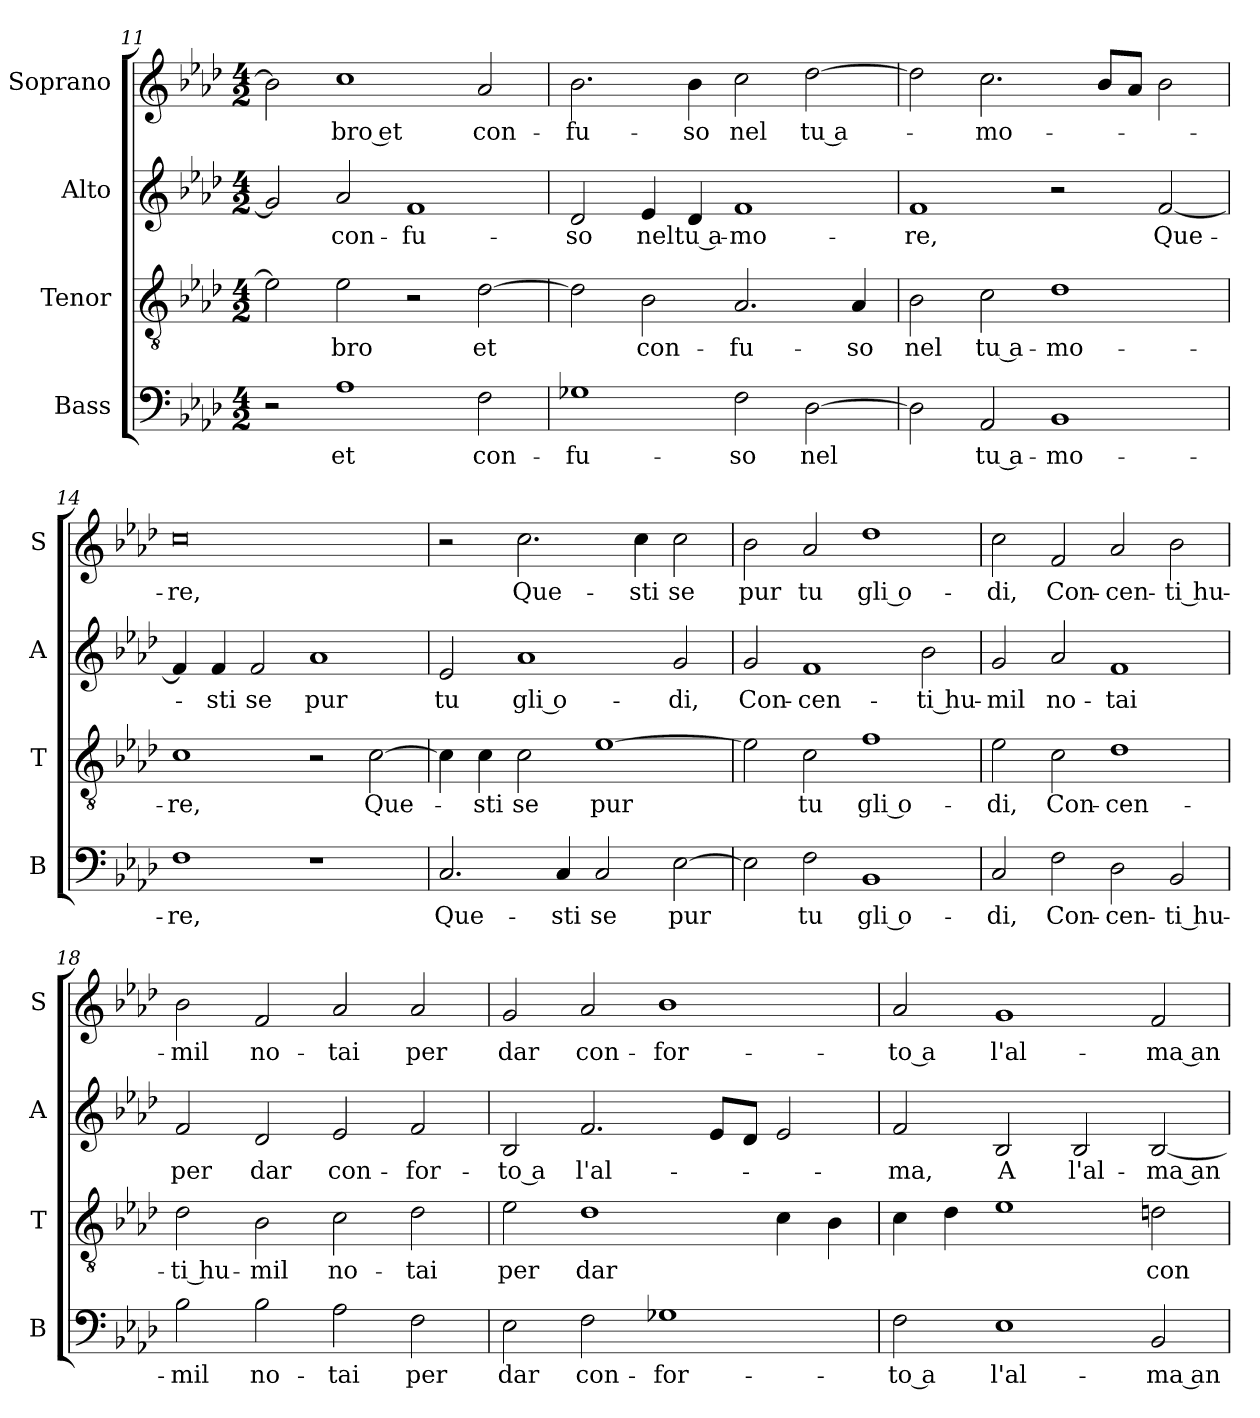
**kern	**text	**kern	**text	**kern	**text	**kern	**text
*part4	*part4	*part3	*part3	*part2	*part2	*part1	*part1
*staff4	*staff4	*staff3	*staff3	*staff2	*staff2	*staff1	*staff1
*I"Bass	*	*I"Tenor	*	*I"Alto	*	*I"Soprano	*
*I'B	*	*I'T	*	*I'A	*	*I'S	*
*clefF4	*	*clefGv2	*	*clefG2	*	*clefG2	*
*k[b-e-a-d-]	*	*k[b-e-a-d-]	*	*k[b-e-a-d-]	*	*k[b-e-a-d-]	*
*A-:	*	*A-:	*	*A-:	*	*A-:	*
*M4/2	*	*M4/2	*	*M4/2	*	*M4/2	*
=11	=11	=11	=11	=11	=11	=11	=11
2r	.	2e-\]	.	2g/]	.	2b-\]	.
!	!LO:LY:b	!	!LO:LY:b	!	!LO:LY:b	!	!LO:LY:b
1A-	et	2e-\	-bro	2a-/	con-	1cc	-bro et
!	!	!	!	!	!LO:LY:b	!	!
.	.	2r	.	1f	-fu-	.	.
!	!LO:LY:b	!	!LO:LY:b	!	!	!	!LO:LY:b
2F\	con-	[2d-\	et	.	.	2a-/	con-
=12	=12	=12	=12	=12	=12	=12	=12
!	!LO:LY:b	!	!	!	!LO:LY:b	!	!LO:LY:b
1G-X	-fu-	2d-\]	.	2d-/	-so	2.b-\	-fu-
!	!	!	!LO:LY:b	!	!LO:LY:b	!	!
.	.	2B-\	con-	4e-/	nel	.	.
!	!	!	!	!	!LO:LY:b	!	!LO:LY:b
.	.	.	.	4d-/	tu a-	4b-\	-so
!	!LO:LY:b	!	!LO:LY:b	!	!LO:LY:b	!	!LO:LY:b
2F\	-so	2.A-/	-fu-	1f	-mo-	2cc\	nel
!	!LO:LY:b	!	!	!	!	!	!LO:LY:b
[2D-\	nel	.	.	.	.	[2dd-\	tu a-
!	!	!	!LO:LY:b	!	!	!	!
.	.	4A-/	-so	.	.	.	.
!!LO:PB:g=z
=13	=13	=13	=13	=13	=13	=13	=13
!	!	!	!LO:LY:b	!	!LO:LY:b	!	!
2D-\]	.	2B-\	nel	1f	-re,	2dd-\]	.
!	!LO:LY:b	!	!LO:LY:b	!	!	!	!LO:LY:b
2AA-/	tu a-	2c\	tu a-	.	.	2.cc\	-mo-
!	!LO:LY:b	!	!LO:LY:b	!	!	!	!
1BB-	-mo-	1d-	-mo-	2r	.	.	.
.	.	.	.	.	.	8b-/L	.
.	.	.	.	.	.	8a-/J	.
!	!	!	!	!	!LO:LY:b	!	!
.	.	.	.	[2f/	Que-	2b-\	.
=14	=14	=14	=14	=14	=14	=14	=14
!	!LO:LY:b	!	!LO:LY:b	!	!	!	!LO:LY:b
1F	-re,	1c	-re,	4f/]	.	0cc	-re,
!	!	!	!	!	!LO:LY:b	!	!
.	.	.	.	4f/	-sti	.	.
!	!	!	!	!	!LO:LY:b	!	!
.	.	.	.	2f/	se	.	.
!	!	!	!	!	!LO:LY:b	!	!
1r	.	2r	.	1a-	pur	.	.
!	!	!	!LO:LY:b	!	!	!	!
.	.	[2c\	Que-	.	.	.	.
=15	=15	=15	=15	=15	=15	=15	=15
!	!LO:LY:b	!	!	!	!LO:LY:b	!	!
2.C/	Que-	4c\]	.	2e-/	tu	2r	.
!	!	!	!LO:LY:b	!	!	!	!
.	.	4c\	-sti	.	.	.	.
!	!	!	!LO:LY:b	!	!LO:LY:b	!	!LO:LY:b
.	.	2c\	se	1a-	gli o-	2.cc\	Que-
!	!LO:LY:b	!	!	!	!	!	!
4C/	-sti	.	.	.	.	.	.
!	!LO:LY:b	!	!LO:LY:b	!	!	!	!
2C/	se	[1e-	pur	.	.	.	.
!	!	!	!	!	!	!	!LO:LY:b
.	.	.	.	.	.	4cc\	-sti
!	!LO:LY:b	!	!	!	!LO:LY:b	!	!LO:LY:b
[2E-\	pur	.	.	2g/	-di,	2cc\	se
=16	=16	=16	=16	=16	=16	=16	=16
!	!	!	!	!	!LO:LY:b	!	!LO:LY:b
2E-\]	.	2e-\]	.	2g/	Con-	2b-\	pur
!	!LO:LY:b	!	!LO:LY:b	!	!LO:LY:b	!	!LO:LY:b
2F\	tu	2c\	tu	1f	-cen-	2a-/	tu
!	!LO:LY:b	!	!LO:LY:b	!	!	!	!LO:LY:b
1BB-	gli o-	1f	gli o-	.	.	1dd-	gli o-
!	!	!	!	!	!LO:LY:b	!	!
.	.	.	.	2b-\	-ti hu-	.	.
!!LO:LB:g=z
=17	=17	=17	=17	=17	=17	=17	=17
!	!LO:LY:b	!	!LO:LY:b	!	!LO:LY:b	!	!LO:LY:b
2C/	-di,	2e-\	-di,	2g/	-mil	2cc\	-di,
!	!LO:LY:b	!	!LO:LY:b	!	!LO:LY:b	!	!LO:LY:b
2F\	Con-	2c\	Con-	2a-/	no-	2f/	Con-
!	!LO:LY:b	!	!LO:LY:b	!	!LO:LY:b	!	!LO:LY:b
2D-\	-cen-	1d-	-cen-	1f	-tai	2a-/	-cen-
!	!LO:LY:b	!	!	!	!	!	!LO:LY:b
2BB-/	-ti hu-	.	.	.	.	2b-\	-ti hu-
=18	=18	=18	=18	=18	=18	=18	=18
!	!LO:LY:b	!	!LO:LY:b	!	!LO:LY:b	!	!LO:LY:b
2B-\	-mil	2d-\	-ti hu-	2f/	per	2b-\	-mil
!	!LO:LY:b	!	!LO:LY:b	!	!LO:LY:b	!	!LO:LY:b
2B-\	no-	2B-\	-mil	2d-/	dar	2f/	no-
!	!LO:LY:b	!	!LO:LY:b	!	!LO:LY:b	!	!LO:LY:b
2A-\	-tai	2c\	no-	2e-/	con-	2a-/	-tai
!	!LO:LY:b	!	!LO:LY:b	!	!LO:LY:b	!	!LO:LY:b
2F\	per	2d-\	-tai	2f/	-for-	2a-/	per
=19	=19	=19	=19	=19	=19	=19	=19
!	!LO:LY:b	!	!LO:LY:b	!	!LO:LY:b	!	!LO:LY:b
2E-\	dar	2e-\	per	2B-/	-to a	2g/	dar
!	!LO:LY:b	!	!LO:LY:b	!	!LO:LY:b	!	!LO:LY:b
2F\	con-	1d-	dar	2.f/	l'al-	2a-/	con-
!	!LO:LY:b	!	!	!	!	!	!LO:LY:b
1G-X	-for-	.	.	.	.	1b-	-for-
.	.	.	.	8e-/L	.	.	.
.	.	.	.	8d-/J	.	.	.
.	.	4c\	.	2e-/	.	.	.
.	.	4B-\	.	.	.	.	.
=20	=20	=20	=20	=20	=20	=20	=20
!	!LO:LY:b	!	!	!	!LO:LY:b	!	!LO:LY:b
2F\	-to a	4c\	.	2f/	-ma,	2a-/	-to a
.	.	4d-\	.	.	.	.	.
!	!LO:LY:b	!	!	!	!LO:LY:b	!	!LO:LY:b
1E-	l'al-	1e-	.	2B-/	A	1g	l'al-
!	!	!	!	!	!LO:LY:b	!	!
.	.	.	.	2B-/	l'al-	.	.
!	!LO:LY:b	!	!LO:LY:b	!	!LO:LY:b	!	!LO:LY:b
2BB-/	-ma an-	2dn\	con-	[2B-/	-ma an-	2f/	-ma an-
=	=	=	=	=	=	=	=
*-	*-	*-	*-	*-	*-	*-	*-
